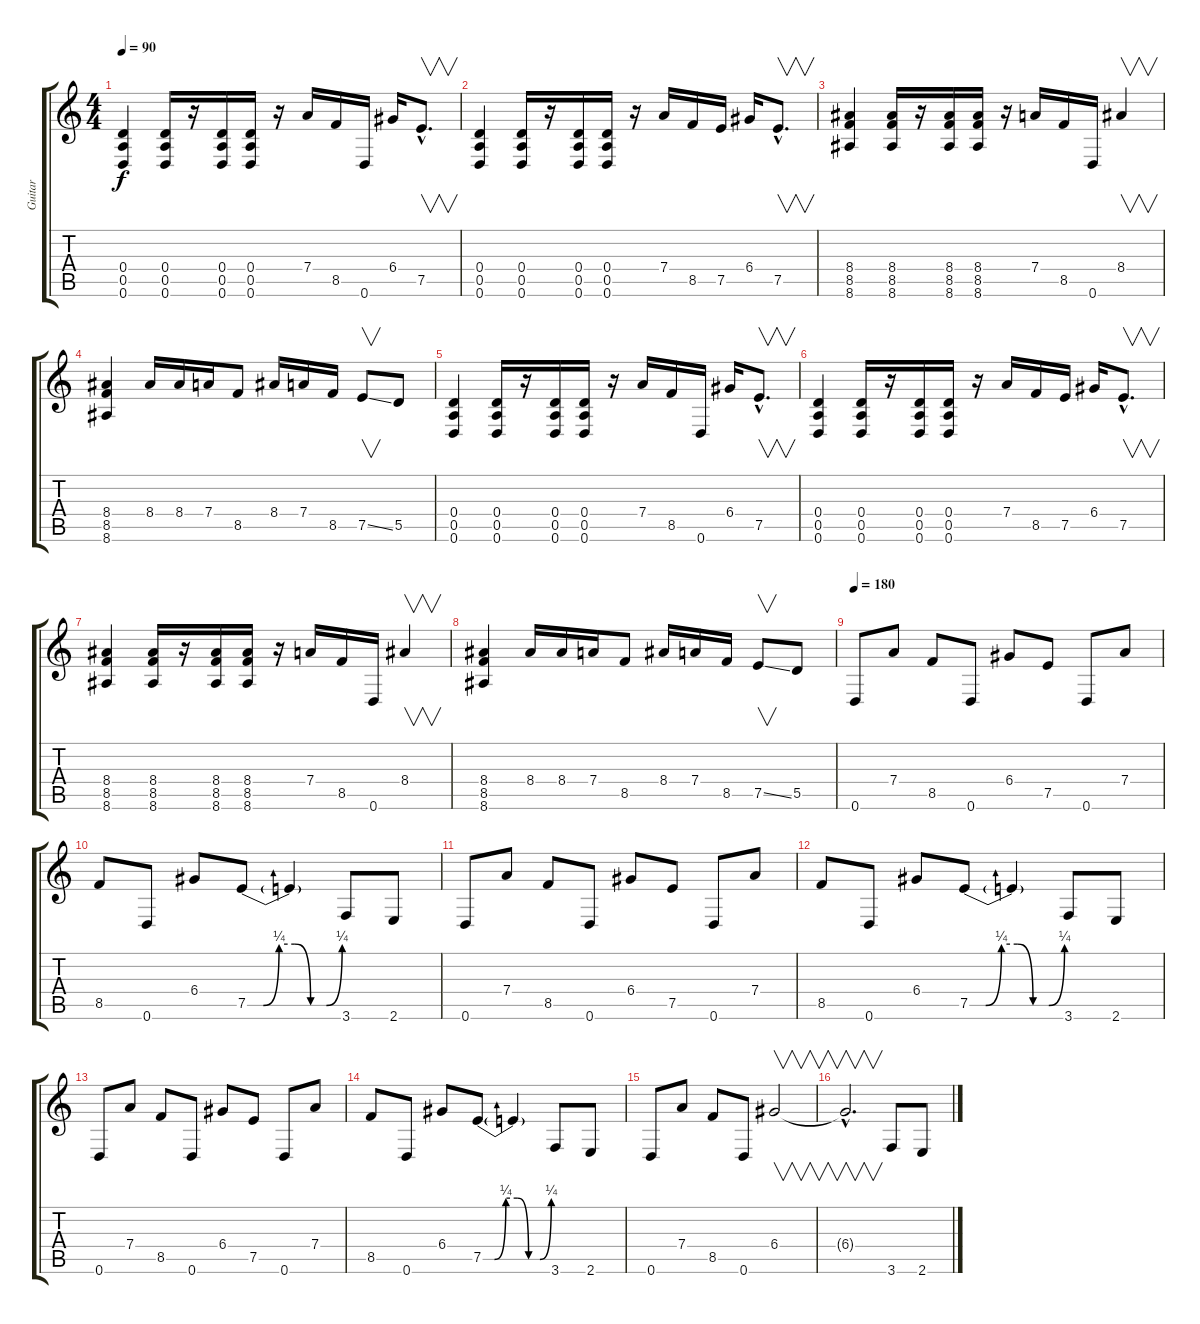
\track ("Guitar" "Guitar") {instrument distortionguitar}
\staff {score tabs}
\tuning (E4 B3 G3 D3 A2 D2) {hide}
\ts (4 4)
\tempo 90
\clef g2
\ks c
(0.4 0.5 0.6).4{dy f} (0.4 0.5 0.6).16 r.16 (0.4 0.5 0.6).16 (0.4 0.5 0.6).16 r.16 7.4.16 8.5.16 0.6.16 6.4.16 7.5{hac}.8{v d} |
(0.4 0.5 0.6).4 (0.4 0.5 0.6).16 r.16 (0.4 0.5 0.6).16{volume 13 balance 0} (0.4 0.5 0.6).16 r.16 7.4.16 8.5.16 7.5.16 6.4.16 7.5{hac}.8{v d} |
(8.4 8.5 8.6).4 (8.4 8.5 8.6).16 r.16 (8.4 8.5 8.6).16 (8.4 8.5 8.6).16 r.16 7.4.16 8.5.16 0.6.16 8.4.4{v} |
(8.4 8.5 8.6).4 8.4.16 8.4.16 7.4.16 8.5.8 8.4.16 7.4.16 8.5.16 7.5{ss}.8{v} 5.5.8 |
(0.4 0.5 0.6).4 (0.4 0.5 0.6).16 r.16 (0.4 0.5 0.6).16 (0.4 0.5 0.6).16 r.16 7.4.16 8.5.16 0.6.16 6.4.16 7.5{hac}.8{v d} |
(0.4 0.5 0.6).4 (0.4 0.5 0.6).16 r.16 (0.4 0.5 0.6).16 (0.4 0.5 0.6).16 r.16 7.4.16 8.5.16 7.5.16 6.4.16 7.5{hac}.8{v d} |
(8.4 8.5 8.6).4 (8.4 8.5 8.6).16 r.16 (8.4 8.5 8.6).16 (8.4 8.5 8.6).16 r.16 7.4.16 8.5.16 0.6.16 8.4.4{v} |
(8.4 8.5 8.6).4 8.4.16 8.4.16 7.4.16 8.5.8 8.4.16 7.4.16 8.5.16 7.5{ss}.8{v} 5.5.8 |
\tempo 180
0.6.8 7.4.8 8.5.8 0.6.8 6.4.8 7.5.8 0.6.8 7.4.8 |
8.5.8 0.6.8 6.4.8 7.5{be (custom 0 0 10 0 20 1 30 1 40 0 50 0 60 1)}.8 7.5{t}.4 3.6.8 2.6.8 |
0.6.8 7.4.8 8.5.8 0.6.8 6.4.8 7.5.8 0.6.8 7.4.8 |
8.5.8 0.6.8 6.4.8 7.5{be (custom 0 0 10 0 20 1 30 1 40 0 50 0 60 1)}.8 7.5{t}.4 3.6.8 2.6.8 |
0.6.8 7.4.8 8.5.8 0.6.8 6.4.8 7.5.8 0.6.8 7.4.8 |
8.5.8 0.6.8 6.4.8 7.5{be (custom 0 0 10 0 20 1 30 1 40 0 50 0 60 1)}.8 7.5{t}.4 3.6.8 2.6.8 |
0.6.8 7.4.8 8.5.8 0.6.8 6.4.2{v} |
6.4{hac t}.2{v d} 3.6.8 2.6.8
